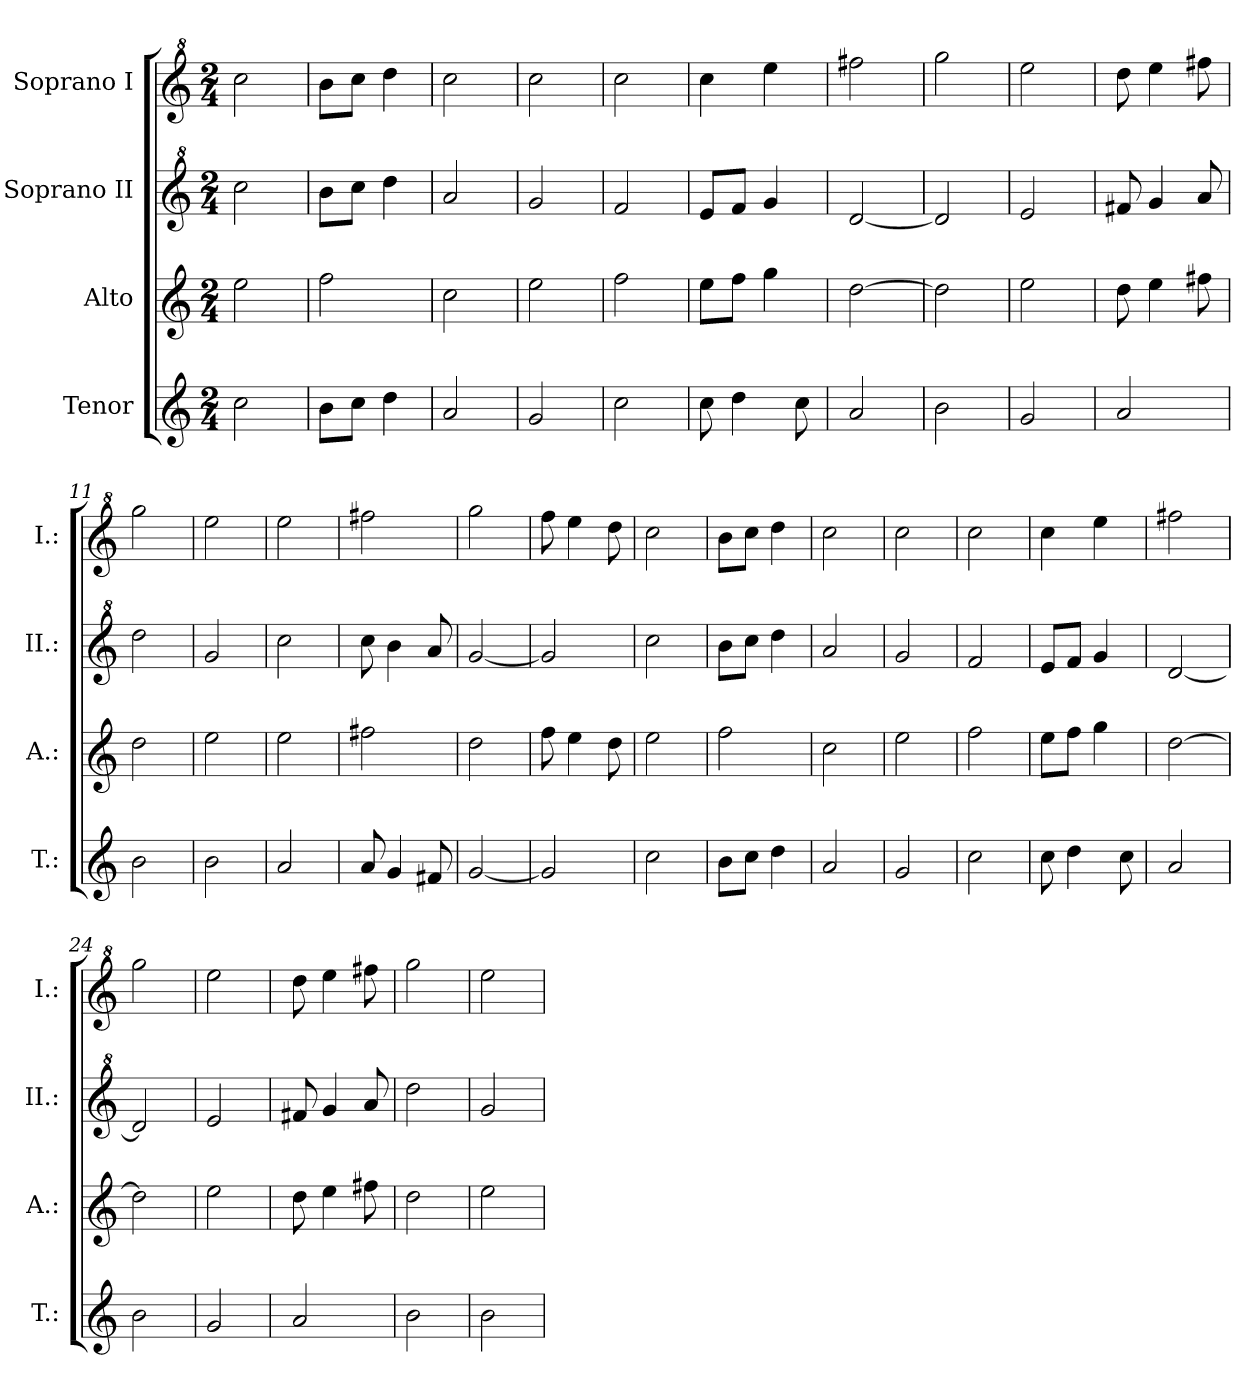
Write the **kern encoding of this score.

**kern	**kern	**kern	**kern
*part4	*part3	*part2	*part1
*staff4	*staff3	*staff2	*staff1
*I"Tenor	*I"Alto	*I"Soprano II	*I"Soprano I
*I'T.:	*I'A.:	*I'II.:	*I'I.:
*clefG2	*clefG2	*clefG^2	*clefG^2
*k[]	*k[]	*k[]	*k[]
*M2/4	*M2/4	*M2/4	*M2/4
*MM96	*MM96	*MM96	*MM96
=1	=1	=1	=1
2cc\	2ee\	2ccc\	2ccc\
=2	=2	=2	=2
8b\L	2ff\	8bb\L	8bb\L
8cc\J	.	8ccc\J	8ccc\J
4dd\	.	4ddd\	4ddd\
=3	=3	=3	=3
2a/	2cc\	2aa/	2ccc\
=4	=4	=4	=4
2g/	2ee\	2gg/	2ccc\
=5	=5	=5	=5
2cc\	2ff\	2ff/	2ccc\
=6	=6	=6	=6
8cc\	8ee\L	8ee/L	4ccc\
4dd\	8ff\J	8ff/J	.
.	4gg\	4gg/	4eee\
8cc\	.	.	.
=7	=7	=7	=7
2a/	[2dd\	[2dd/	2fff#X\
=8	=8	=8	=8
2b\	2dd\]	2dd/]	2ggg\
=9	=9	=9	=9
2g/	2ee\	2ee/	2eee\
=10	=10	=10	=10
2a/	8dd\	8ff#X/	8ddd\
.	4ee\	4gg/	4eee\
.	8ff#X\	8aa/	8fff#X\
=11	=11	=11	=11
2b\	2dd\	2ddd\	2ggg\
=12	=12	=12	=12
2b\	2ee\	2gg/	2eee\
=13	=13	=13	=13
2a/	2ee\	2ccc\	2eee\
=14	=14	=14	=14
8a/	2ff#X\	8ccc\	2fff#X\
4g/	.	4bb\	.
8f#X/	.	8aa/	.
=15	=15	=15	=15
[2g/	2dd\	[2gg/	2ggg\
!!LO:LB:g=z
=16	=16	=16	=16
2g/]	8ff\	2gg/]	8fff\
.	4ee\	.	4eee\
.	8dd\	.	8ddd\
=17	=17	=17	=17
2cc\	2ee\	2ccc\	2ccc\
=18	=18	=18	=18
8b\L	2ff\	8bb\L	8bb\L
8cc\J	.	8ccc\J	8ccc\J
4dd\	.	4ddd\	4ddd\
=19	=19	=19	=19
2a/	2cc\	2aa/	2ccc\
=20	=20	=20	=20
2g/	2ee\	2gg/	2ccc\
=21	=21	=21	=21
2cc\	2ff\	2ff/	2ccc\
=22	=22	=22	=22
8cc\	8ee\L	8ee/L	4ccc\
4dd\	8ff\J	8ff/J	.
.	4gg\	4gg/	4eee\
8cc\	.	.	.
=23	=23	=23	=23
2a/	[2dd\	[2dd/	2fff#X\
=24	=24	=24	=24
2b\	2dd\]	2dd/]	2ggg\
=25	=25	=25	=25
2g/	2ee\	2ee/	2eee\
=26	=26	=26	=26
2a/	8dd\	8ff#X/	8ddd\
.	4ee\	4gg/	4eee\
.	8ff#X\	8aa/	8fff#X\
=27	=27	=27	=27
2b\	2dd\	2ddd\	2ggg\
=28	=28	=28	=28
2b\	2ee\	2gg/	2eee\
=	=	=	=
*-	*-	*-	*-
